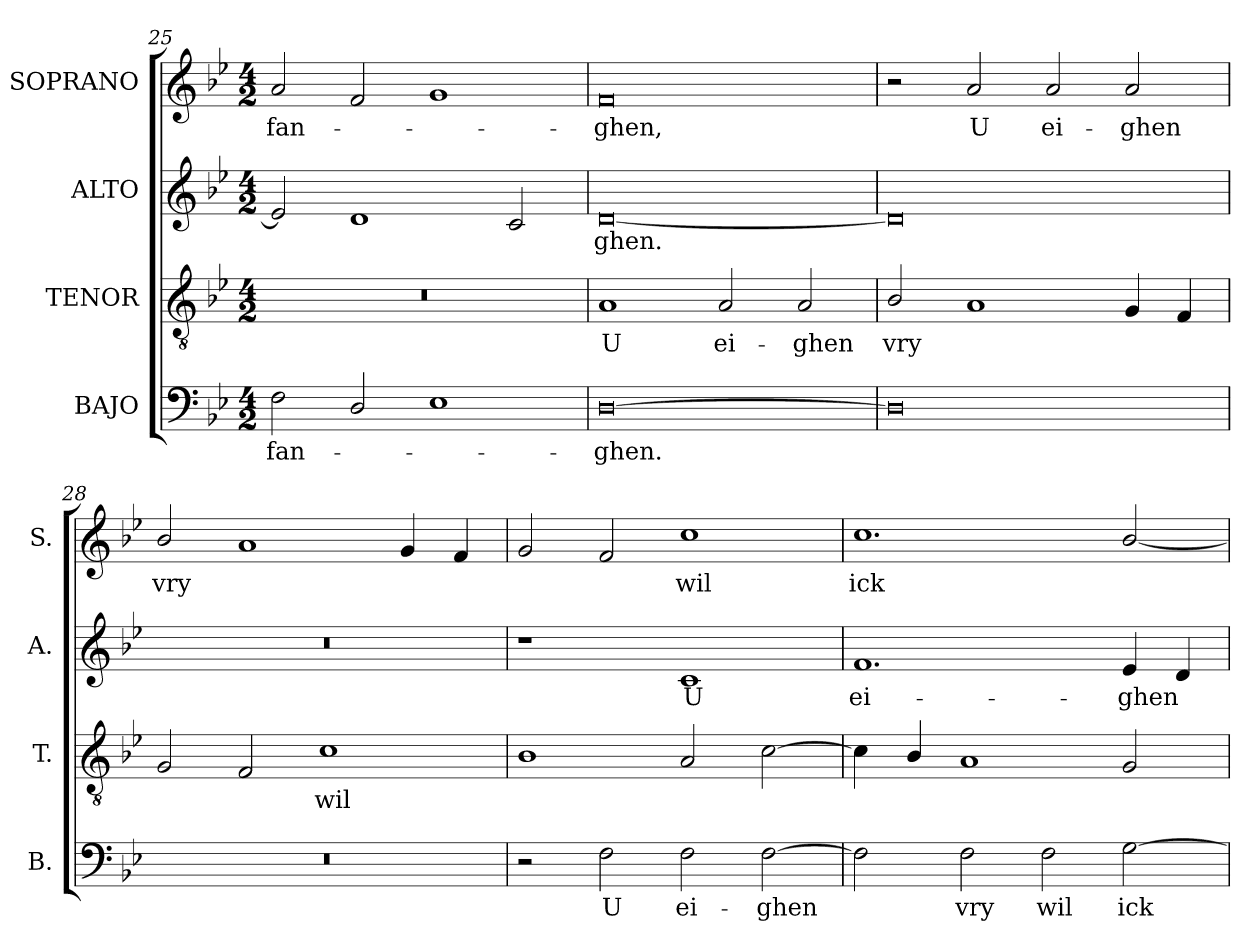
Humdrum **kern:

**kern	**text	**kern	**text	**kern	**text	**kern	**text
*part4	*part4	*part3	*part3	*part2	*part2	*part1	*part1
*staff4	*staff4	*staff3	*staff3	*staff2	*staff2	*staff1	*staff1
*I"BAJO	*	*I"TENOR	*	*I"ALTO	*	*I"SOPRANO	*
*I'B.	*	*I'T.	*	*I'A.	*	*I'S.	*
*clefF4	*	*clefGv2	*	*clefG2	*	*clefG2	*
*	*	*ITrd7c12	*	*	*	*	*
*k[b-e-]	*	*k[b-e-]	*	*k[b-e-]	*	*k[b-e-]	*
*g:	*	*g:	*	*g:	*	*g:	*
*M4/2	*	*M4/2	*	*M4/2	*	*M4/2	*
=25	=25	=25	=25	=25	=25	=25	=25
!	!LO:LY:b:color=#000000	!LO:N:vis=1	!	!	!	!	!
!	!	!	!	!	!	!	!LO:LY:b:color=#000000
2Fi\	-fan-	0r	.	2e-i/]	.	2ai/	-fan-
2Di/	.	.	.	1di	.	2fi/	.
1E-i	.	.	.	.	.	1gi	.
.	.	.	.	2ci/	.	.	.
!!LO:LB:g=z
=26	=26	=26	=26	=26	=26	=26	=26
!	!LO:LY:b:color=#000000	!	!	!	!	!	!
!	!	!	!LO:LY:b:color=#000000	!	!	!	!
!	!	!	!	!	!LO:LY:b:color=#000000	!	!
!	!	!	!	!	!	!	!LO:LY:b:color=#000000
[0Di	-ghen.	1AAi	U	[0di	-ghen.	0fi	-ghen,
!	!	!	!LO:LY:b:color=#000000	!	!	!	!
.	.	2AAi/	ei-	.	.	.	.
!	!	!	!LO:LY:b:color=#000000	!	!	!	!
.	.	2AAi/	-ghen	.	.	.	.
=27	=27	=27	=27	=27	=27	=27	=27
!	!	!	!LO:LY:b:color=#000000	!	!	!	!
0Di]	.	2BB-i/	vry	0di]	.	2r	.
!	!	!	!	!	!	!	!LO:LY:b:color=#000000
.	.	1AAi	.	.	.	2ai/	U
!	!	!	!	!	!	!	!LO:LY:b:color=#000000
.	.	.	.	.	.	2ai/	ei-
!	!	!	!	!	!	!	!LO:LY:b:color=#000000
.	.	4GGi/	.	.	.	2ai/	-ghen
.	.	4FFi/	.	.	.	.	.
=28	=28	=28	=28	=28	=28	=28	=28
!LO:N:vis=1	!	!	!	!LO:N:vis=1	!	!	!
!	!	!	!	!	!	!	!LO:LY:b:color=#000000
0r	.	2GGi/	.	0r	.	2b-i/	vry
.	.	2FFi/	.	.	.	1ai	.
!	!	!	!LO:LY:b:color=#000000	!	!	!	!
.	.	1Ci	wil	.	.	.	.
.	.	.	.	.	.	4gi/	.
.	.	.	.	.	.	4fi/	.
=29	=29	=29	=29	=29	=29	=29	=29
2r	.	1BB-i	.	1r	.	2gi/	.
!	!LO:LY:b:color=#000000	!	!	!	!	!	!
2Fi\	U	.	.	.	.	2fi/	.
!	!LO:LY:b:color=#000000	!	!	!	!	!	!
!	!	!	!	!	!LO:LY:b:color=#000000	!	!
!	!	!	!	!	!	!	!LO:LY:b:color=#000000
2Fi\	ei-	2AAi/	.	1ci	U	1cci	wil
!	!LO:LY:b:color=#000000	!	!	!	!	!	!
[2Fi\	-ghen	[2Ci\	.	.	.	.	.
=30	=30	=30	=30	=30	=30	=30	=30
!	!	!	!	!	!LO:LY:b:color=#000000	!	!
!	!	!	!	!	!	!	!LO:LY:b:color=#000000
2Fi\]	.	4Ci\]	.	1.fi	ei-	1.cci	ick
.	.	4BB-i/	.	.	.	.	.
!	!LO:LY:b:color=#000000	!	!	!	!	!	!
2Fi\	vry	1AAi	.	.	.	.	.
!	!LO:LY:b:color=#000000	!	!	!	!	!	!
2Fi\	wil	.	.	.	.	.	.
!	!LO:LY:b:color=#000000	!	!	!	!	!	!
!	!	!	!	!	!LO:LY:b:color=#000000	!	!
[2Gi\	ick	2GGi/	.	4e-i/	-ghen	[2b-i/	.
.	.	.	.	4di/	.	.	.
=	=	=	=	=	=	=	=
*-	*-	*-	*-	*-	*-	*-	*-
